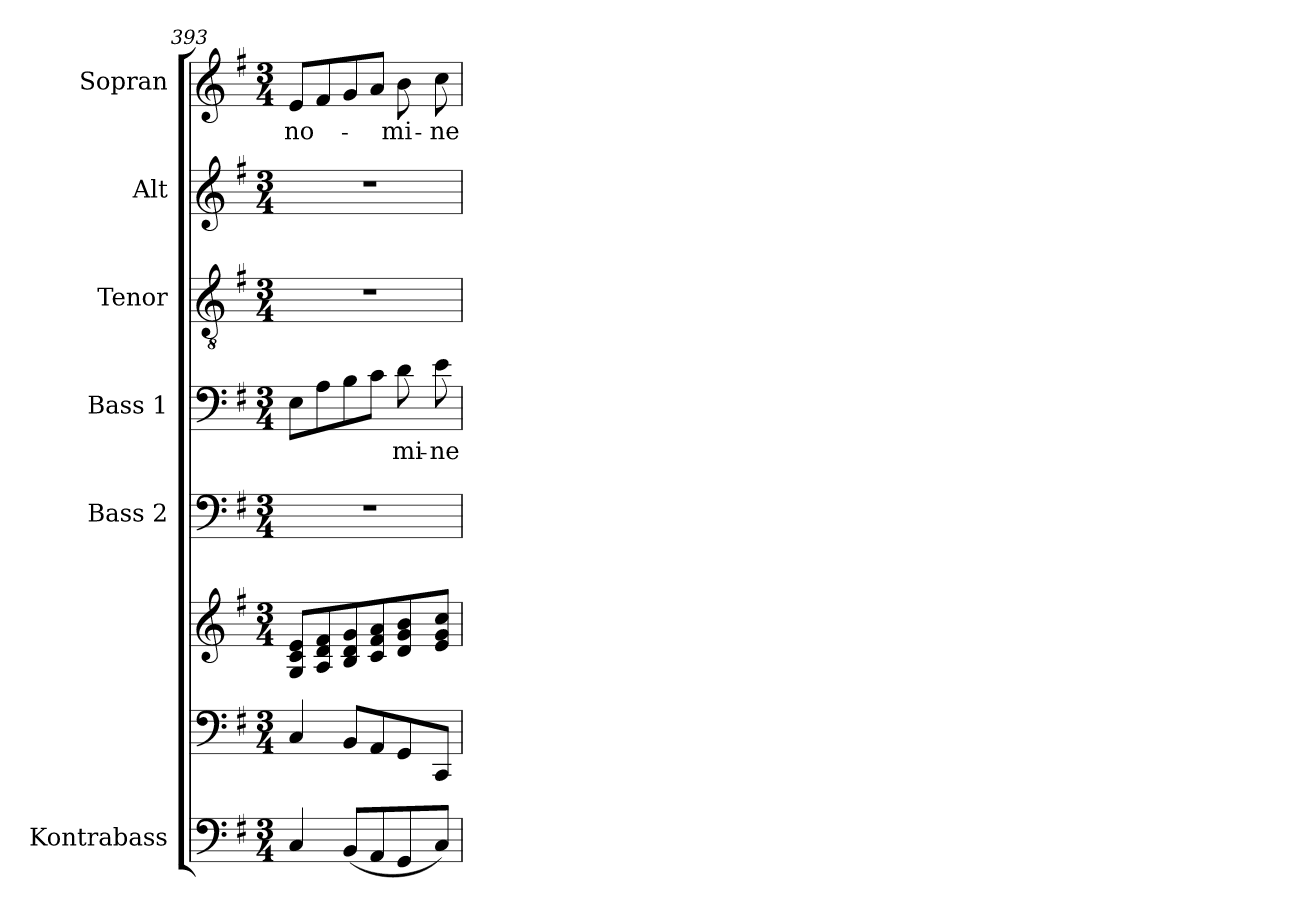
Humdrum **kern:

**kern	**kern	**kern	**kern	**kern	**text	**kern	**kern	**kern	**text
*part7	*part6	*part6	*part5	*part4	*part4	*part3	*part2	*part1	*part1
*staff8	*staff7	*staff6	*staff5	*staff4	*staff4	*staff3	*staff2	*staff1	*staff1
*I"Kontrabass	*	*	*I"Bass 2	*I"Bass 1	*	*I"Tenor	*I"Alt	*I"Sopran	*
*I'Kb.	*	*	*I'B. 2	*I'B. 1	*	*I'T.	*I'A.	*I'S.	*
*clefF4	*clefF4	*clefG2	*clefF4	*clefF4	*	*clefGv2	*clefG2	*clefG2	*
*ITrd7c12	*	*	*	*	*	*	*	*	*
*k[f#]	*k[f#]	*k[f#]	*k[f#]	*k[f#]	*	*k[f#]	*k[f#]	*k[f#]	*
*G:	*G:	*G:	*G:	*G:	*	*G:	*G:	*G:	*
*M3/4	*M3/4	*M3/4	*M3/4	*M3/4	*	*M3/4	*M3/4	*M3/4	*
=393	=393	=393	=393	=393	=393	=393	=393	=393	=393
!	!	!	!	!	!	!	!	!	!LO:LY:b
4CC/	4C/	8G/ 8c/ 8e/L	2.r	8E\L	.	2.r	2.r	8e/L	no-
.	.	8A/ 8d/ 8f#/	.	8A\	.	.	.	8f#/	.
(<8BBB/L	8BB/L	8B/ 8d/ 8g/	.	8B\	.	.	.	8g/	.
8AAA/	8AA/	8c/ 8f#/ 8a/	.	8c\J	.	.	.	8a/J	.
!	!	!	!	!	!LO:LY:b	!	!	!	!LO:LY:b
8GGG/	8GG/	8d/ 8g/ 8b/	.	8d\	-mi-	.	.	8b\	-mi-
!	!	!	!	!	!LO:LY:b	!	!	!	!LO:LY:b
8CC/J)	8CC/J	8e/ 8g/ 8cc/J	.	8e\	-ne	.	.	8cc\	-ne
=	=	=	=	=	=	=	=	=	=
*-	*-	*-	*-	*-	*-	*-	*-	*-	*-
